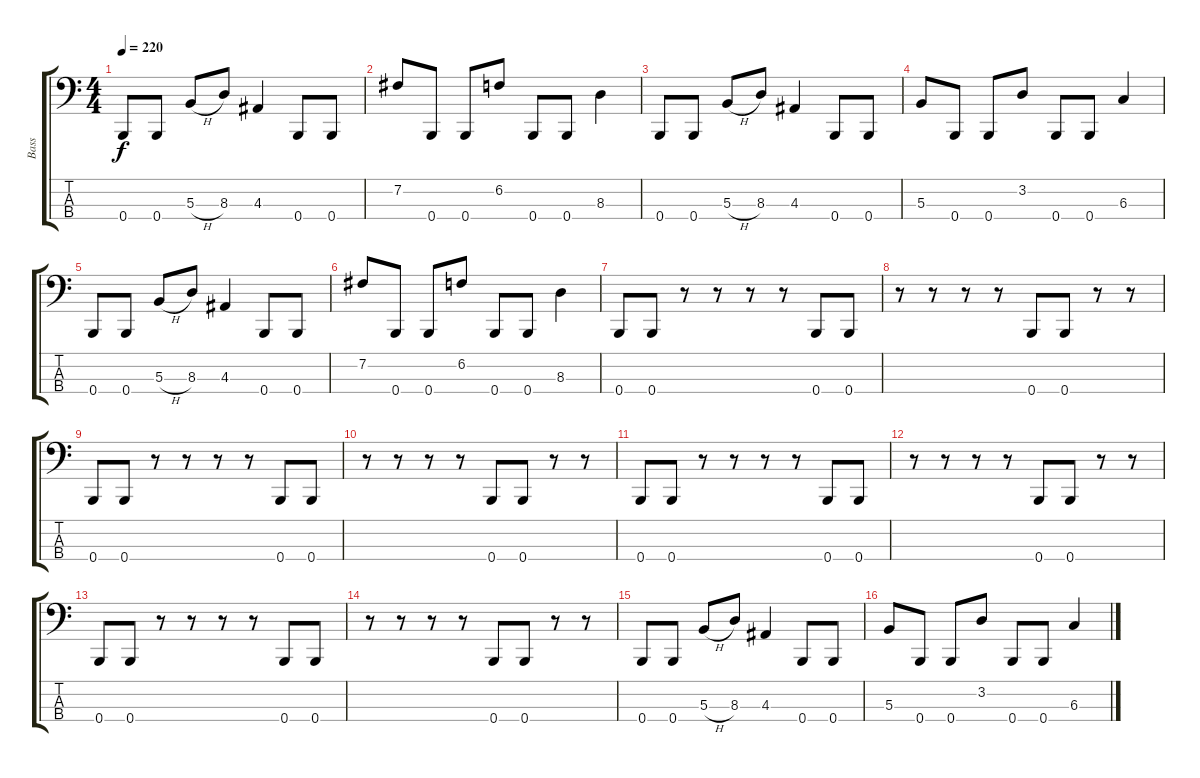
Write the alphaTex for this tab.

\track ("Bass" "Bass") {instrument electricbasspick}
\staff {score tabs}
\tuning (E2 B1 Gb1 B0) {hide}
\ts (4 4)
\tempo 220
\clef f4
\ks c
0.4.8{dy f} 0.4.8 5.3{h}.8 8.3.8 4.3.4 0.4.8 0.4.8 |
7.2.8 0.4.8 0.4.8 6.2.8 0.4.8 0.4.8 8.3.4 |
0.4.8 0.4.8 5.3{h}.8 8.3.8 4.3.4 0.4.8 0.4.8 |
5.3.8 0.4.8 0.4.8 3.2.8 0.4.8 0.4.8 6.3.4 |
0.4.8 0.4.8 5.3{h}.8 8.3.8 4.3.4 0.4.8 0.4.8 |
7.2.8 0.4.8 0.4.8 6.2.8 0.4.8 0.4.8 8.3.4 |
0.4.8 0.4.8 r.8 r.8 r.8 r.8 0.4.8 0.4.8 |
r.8 r.8 r.8 r.8 0.4.8 0.4.8 r.8 r.8 |
0.4.8 0.4.8 r.8 r.8 r.8 r.8 0.4.8 0.4.8 |
r.8 r.8 r.8 r.8 0.4.8 0.4.8 r.8 r.8 |
0.4.8 0.4.8 r.8 r.8 r.8 r.8 0.4.8 0.4.8 |
r.8 r.8 r.8 r.8 0.4.8 0.4.8 r.8 r.8 |
0.4.8 0.4.8 r.8 r.8 r.8 r.8 0.4.8 0.4.8 |
r.8 r.8 r.8 r.8 0.4.8 0.4.8 r.8 r.8 |
0.4.8 0.4.8 5.3{h}.8 8.3.8 4.3.4 0.4.8 0.4.8 |
5.3.8 0.4.8 0.4.8 3.2.8 0.4.8 0.4.8 6.3.4
